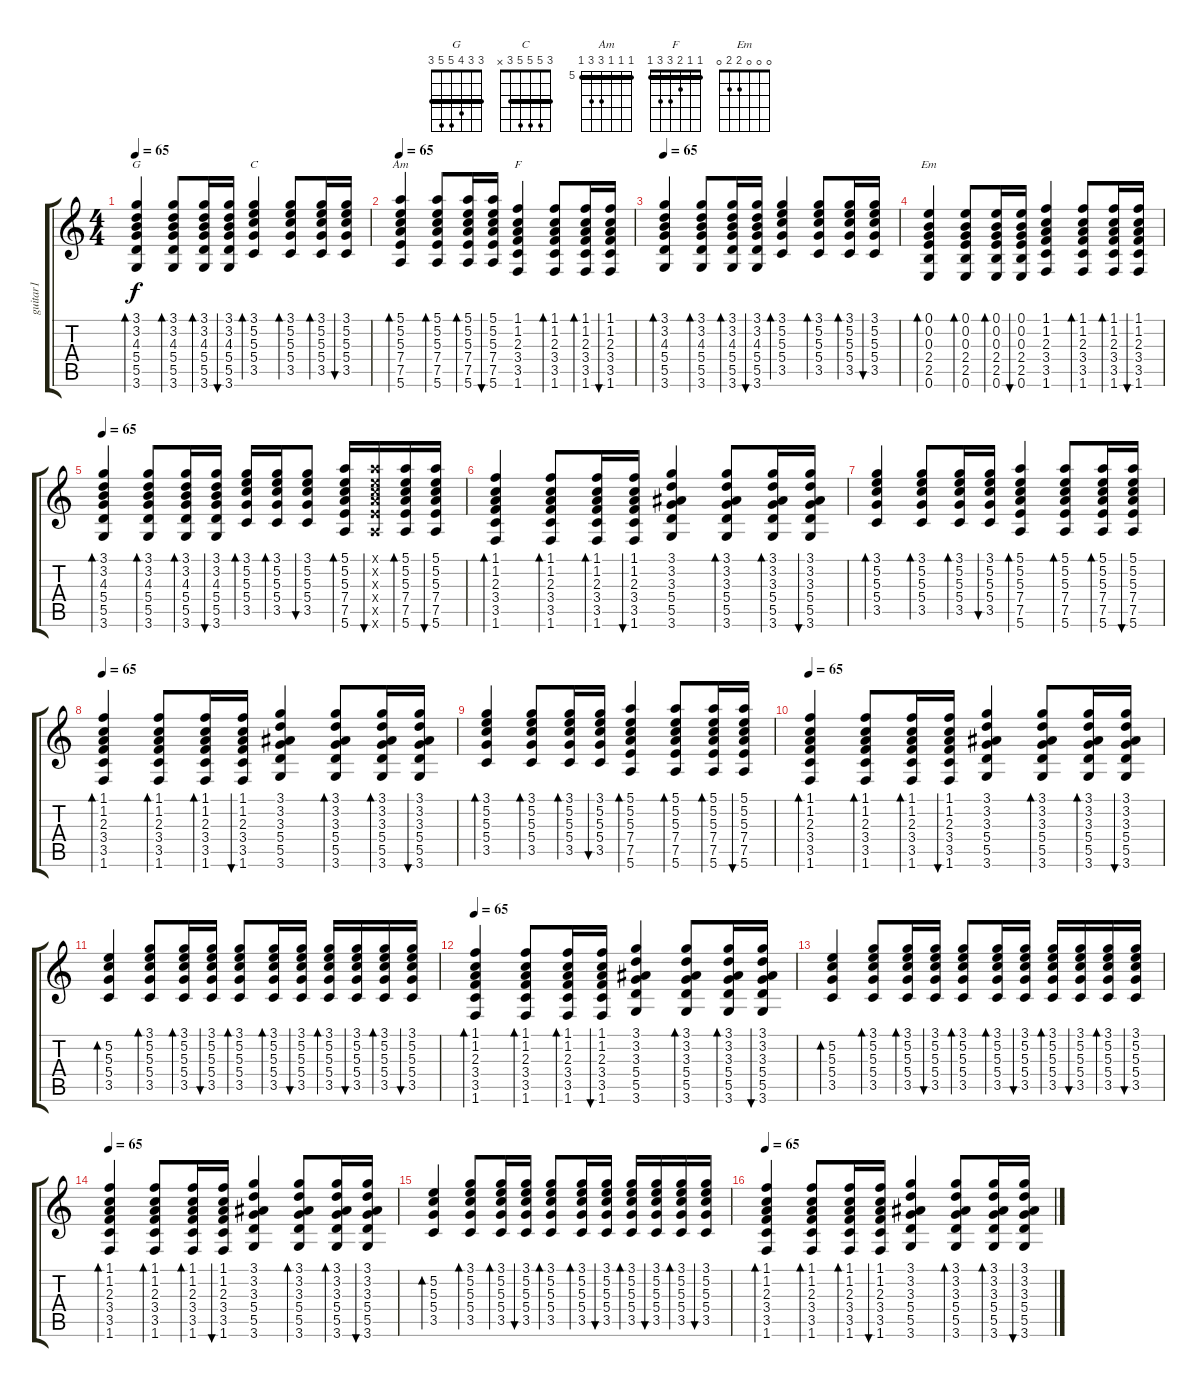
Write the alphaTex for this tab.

\track ("guitar1" "guitar1") {instrument acousticguitarsteel}
\staff {score tabs}
\tuning (E4 B3 G3 D3 A2 E2) {hide}
\chord ("G" 3 3 4 5 5 3) {barre 3}
\chord ("C" 3 5 5 5 3 x) {barre 3}
\chord ("Am" 5 5 5 7 7 5) {firstfret 5 barre 5}
\chord ("F" 1 1 2 3 3 1) {barre 1}
\chord ("Em" 0 0 0 2 2 0)
\ts (4 4)
\tempo 65
\clef g2
\ks c
(3.1 3.2 4.3 5.4 5.5 3.6).4{bd 60 ch "G" dy f} (3.1 3.2 4.3 5.4 5.5 3.6).8{bd 60} (3.1 3.2 4.3 5.4 5.5 3.6).16{bd 60} (3.1 3.2 4.3 5.4 5.5 3.6).16{bu 60} (3.1 5.2 5.3 5.4 3.5).4{bd 60 ch "C"} (3.1 5.2 5.3 5.4 3.5).8{bd 60} (3.1 5.2 5.3 5.4 3.5).16{bd 60} (3.1 5.2 5.3 5.4 3.5).16{bu 60} |
\tempo 65
(5.1 5.2 5.3 7.4 7.5 5.6).4{bd 60 ch "Am"} (5.1 5.2 5.3 7.4 7.5 5.6).8{bd 60} (5.1 5.2 5.3 7.4 7.5 5.6).16{bd 60} (5.1 5.2 5.3 7.4 7.5 5.6).16{bu 60} (1.1 1.2 2.3 3.4 3.5 1.6).4{ch "F"} (1.1 1.2 2.3 3.4 3.5 1.6).8{bd 60} (1.1 1.2 2.3 3.4 3.5 1.6).16{bd 60} (1.1 1.2 2.3 3.4 3.5 1.6).16{bu 60} |
\tempo 65
(3.1 3.2 4.3 5.4 5.5 3.6).4{bd 60} (3.1 3.2 4.3 5.4 5.5 3.6).8{bd 60} (3.1 3.2 4.3 5.4 5.5 3.6).16{bd 60} (3.1 3.2 4.3 5.4 5.5 3.6).16{bu 60} (3.1 5.2 5.3 5.4 3.5).4{bd 60} (3.1 5.2 5.3 5.4 3.5).8{bd 60} (3.1 5.2 5.3 5.4 3.5).16{bd 60} (3.1 5.2 5.3 5.4 3.5).16{bu 60} |
(0.1 0.2 0.3 2.4 2.5 0.6).4{bd 60 ch "Em"} (0.1 0.2 0.3 2.4 2.5 0.6).8{bd 60} (0.1 0.2 0.3 2.4 2.5 0.6).16{bd 60} (0.1 0.2 0.3 2.4 2.5 0.6).16{bu 60} (1.1 1.2 2.3 3.4 3.5 1.6).4 (1.1 1.2 2.3 3.4 3.5 1.6).8{bd 60} (1.1 1.2 2.3 3.4 3.5 1.6).16{bd 60} (1.1 1.2 2.3 3.4 3.5 1.6).16{bu 60} |
\tempo 65
(3.1 3.2 4.3 5.4 5.5 3.6).4{bd 60} (3.1 3.2 4.3 5.4 5.5 3.6).8{bd 60} (3.1 3.2 4.3 5.4 5.5 3.6).16{bd 60} (3.1 3.2 4.3 5.4 5.5 3.6).16{bu 60} (3.1 5.2 5.3 5.4 3.5).16{bd 60} (3.1 5.2 5.3 5.4 3.5).16{bd 60} (3.1 5.2 5.3 5.4 3.5).8{bu 60} (5.1 5.2 5.3 7.4 7.5 5.6).16{bd 60} (5.1{x} 5.2{x} 5.3{x} 7.4{x} 7.5{x} 5.6{x}).16{bu 60} (5.1 5.2 5.3 7.4 7.5 5.6).16{bd 60} (5.1 5.2 5.3 7.4 7.5 5.6).16{bu 60} |
(1.1 1.2 2.3 3.4 3.5 1.6).4{bd 60} (1.1 1.2 2.3 3.4 3.5 1.6).8{bd 60} (1.1 1.2 2.3 3.4 3.5 1.6).16{bd 60} (1.1 1.2 2.3 3.4 3.5 1.6).16{bu 60} (3.1 3.2 3.3 5.4 5.5 3.6).4 (3.1 3.2 3.3 5.4 5.5 3.6).8{bd 60} (3.1 3.2 3.3 5.4 5.5 3.6).16{bd 60} (3.1 3.2 3.3 5.4 5.5 3.6).16{bu 60} |
(3.1 5.2 5.3 5.4 3.5).4{bd 60} (3.1 5.2 5.3 5.4 3.5).8{bd 60} (3.1 5.2 5.3 5.4 3.5).16{bd 60} (3.1 5.2 5.3 5.4 3.5).16{bu 60} (5.1 5.2 5.3 7.4 7.5 5.6).4{bd 60} (5.1 5.2 5.3 7.4 7.5 5.6).8{bd 60} (5.1 5.2 5.3 7.4 7.5 5.6).16{bd 60} (5.1 5.2 5.3 7.4 7.5 5.6).16{bu 60} |
\tempo 65
(1.1 1.2 2.3 3.4 3.5 1.6).4{bd 60} (1.1 1.2 2.3 3.4 3.5 1.6).8{bd 60} (1.1 1.2 2.3 3.4 3.5 1.6).16{bd 60} (1.1 1.2 2.3 3.4 3.5 1.6).16{bu 60} (3.1 3.2 3.3 5.4 5.5 3.6).4 (3.1 3.2 3.3 5.4 5.5 3.6).8{bd 60} (3.1 3.2 3.3 5.4 5.5 3.6).16{bd 60} (3.1 3.2 3.3 5.4 5.5 3.6).16{bu 60} |
(3.1 5.2 5.3 5.4 3.5).4{bd 60} (3.1 5.2 5.3 5.4 3.5).8{bd 60} (3.1 5.2 5.3 5.4 3.5).16{bd 60} (3.1 5.2 5.3 5.4 3.5).16{bu 60} (5.1 5.2 5.3 7.4 7.5 5.6).4{bd 60} (5.1 5.2 5.3 7.4 7.5 5.6).8{bd 60} (5.1 5.2 5.3 7.4 7.5 5.6).16{bd 60} (5.1 5.2 5.3 7.4 7.5 5.6).16{bu 60} |
\tempo 65
(1.1 1.2 2.3 3.4 3.5 1.6).4{bd 60} (1.1 1.2 2.3 3.4 3.5 1.6).8{bd 60} (1.1 1.2 2.3 3.4 3.5 1.6).16{bd 60} (1.1 1.2 2.3 3.4 3.5 1.6).16{bu 60} (3.1 3.2 3.3 5.4 5.5 3.6).4 (3.1 3.2 3.3 5.4 5.5 3.6).8{bd 60} (3.1 3.2 3.3 5.4 5.5 3.6).16{bd 60} (3.1 3.2 3.3 5.4 5.5 3.6).16{bu 60} |
(5.2 5.3 5.4 3.5).4{bd 30} (3.1 5.2 5.3 5.4 3.5).8{bd 30} (3.1 5.2 5.3 5.4 3.5).16{bd 30} (3.1 5.2 5.3 5.4 3.5).16{bu 30} (3.1 5.2 5.3 5.4 3.5).8{bd 30} (3.1 5.2 5.3 5.4 3.5).16{bd 30} (3.1 5.2 5.3 5.4 3.5).16{bu 30} (3.1 5.2 5.3 5.4 3.5).16{bd 30} (3.1 5.2 5.3 5.4 3.5).16{bu 30} (3.1 5.2 5.3 5.4 3.5).16{bd 30} (3.1 5.2 5.3 5.4 3.5).16{bu 30} |
\tempo 65
(1.1 1.2 2.3 3.4 3.5 1.6).4{bd 60} (1.1 1.2 2.3 3.4 3.5 1.6).8{bd 60} (1.1 1.2 2.3 3.4 3.5 1.6).16{bd 60} (1.1 1.2 2.3 3.4 3.5 1.6).16{bu 60} (3.1 3.2 3.3 5.4 5.5 3.6).4 (3.1 3.2 3.3 5.4 5.5 3.6).8{bd 60} (3.1 3.2 3.3 5.4 5.5 3.6).16{bd 60} (3.1 3.2 3.3 5.4 5.5 3.6).16{bu 60} |
(5.2 5.3 5.4 3.5).4{bd 30} (3.1 5.2 5.3 5.4 3.5).8{bd 30} (3.1 5.2 5.3 5.4 3.5).16{bd 30} (3.1 5.2 5.3 5.4 3.5).16{bu 30} (3.1 5.2 5.3 5.4 3.5).8{bd 30} (3.1 5.2 5.3 5.4 3.5).16{bd 30} (3.1 5.2 5.3 5.4 3.5).16{bu 30} (3.1 5.2 5.3 5.4 3.5).16{bd 30} (3.1 5.2 5.3 5.4 3.5).16{bu 30} (3.1 5.2 5.3 5.4 3.5).16{bd 30} (3.1 5.2 5.3 5.4 3.5).16{bu 30} |
\tempo 65
(1.1 1.2 2.3 3.4 3.5 1.6).4{bd 60} (1.1 1.2 2.3 3.4 3.5 1.6).8{bd 60} (1.1 1.2 2.3 3.4 3.5 1.6).16{bd 60} (1.1 1.2 2.3 3.4 3.5 1.6).16{bu 60} (3.1 3.2 3.3 5.4 5.5 3.6).4 (3.1 3.2 3.3 5.4 5.5 3.6).8{bd 60} (3.1 3.2 3.3 5.4 5.5 3.6).16{bd 60} (3.1 3.2 3.3 5.4 5.5 3.6).16{bu 60} |
(5.2 5.3 5.4 3.5).4{bd 30} (3.1 5.2 5.3 5.4 3.5).8{bd 30} (3.1 5.2 5.3 5.4 3.5).16{bd 30} (3.1 5.2 5.3 5.4 3.5).16{bu 30} (3.1 5.2 5.3 5.4 3.5).8{bd 30} (3.1 5.2 5.3 5.4 3.5).16{bd 30} (3.1 5.2 5.3 5.4 3.5).16{bu 30} (3.1 5.2 5.3 5.4 3.5).16{bd 30} (3.1 5.2 5.3 5.4 3.5).16{bu 30} (3.1 5.2 5.3 5.4 3.5).16{bd 30} (3.1 5.2 5.3 5.4 3.5).16{bu 30} |
\tempo 65
(1.1 1.2 2.3 3.4 3.5 1.6).4{bd 60} (1.1 1.2 2.3 3.4 3.5 1.6).8{bd 60} (1.1 1.2 2.3 3.4 3.5 1.6).16{bd 60} (1.1 1.2 2.3 3.4 3.5 1.6).16{bu 60} (3.1 3.2 3.3 5.4 5.5 3.6).4 (3.1 3.2 3.3 5.4 5.5 3.6).8{bd 60} (3.1 3.2 3.3 5.4 5.5 3.6).16{bd 60} (3.1 3.2 3.3 5.4 5.5 3.6).16{bu 60}
